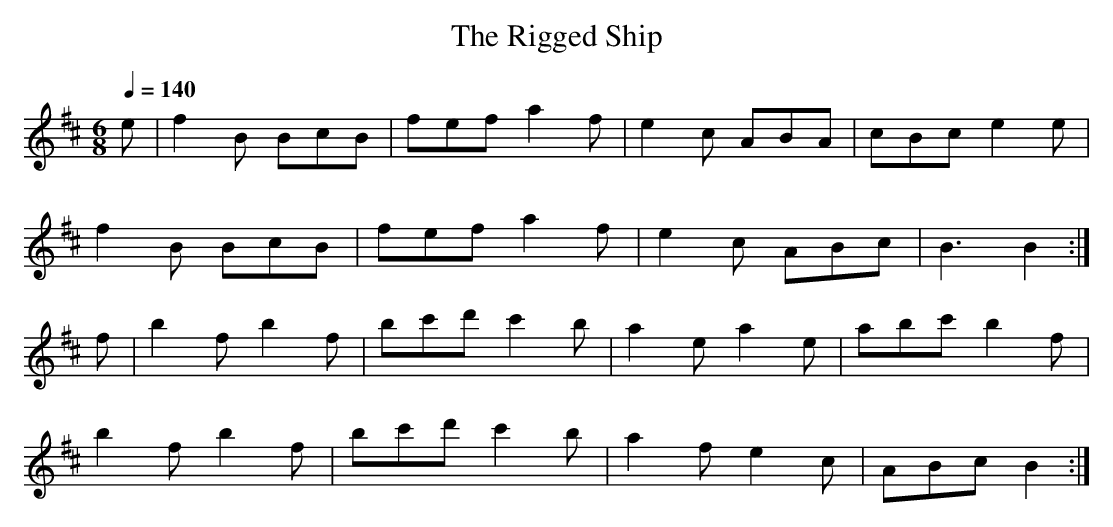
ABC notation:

X:1
T:Rigged Ship, The
M:6/8
L:1/8
Q:1/4=140
K:Dmaj
e | f2 B BcB | fef a2 f | e2 c ABA | cBc e2 e |
f2 B BcB | fef a2 f | e2 c ABc | B3 B2 :|
f | b2 f b2 f | bc'd' c'2 b | a2 e a2 e | abc' b2 f |
b2 f b2 f | bc'd' c'2 b | a2 f e2 c | ABc B2 :|
